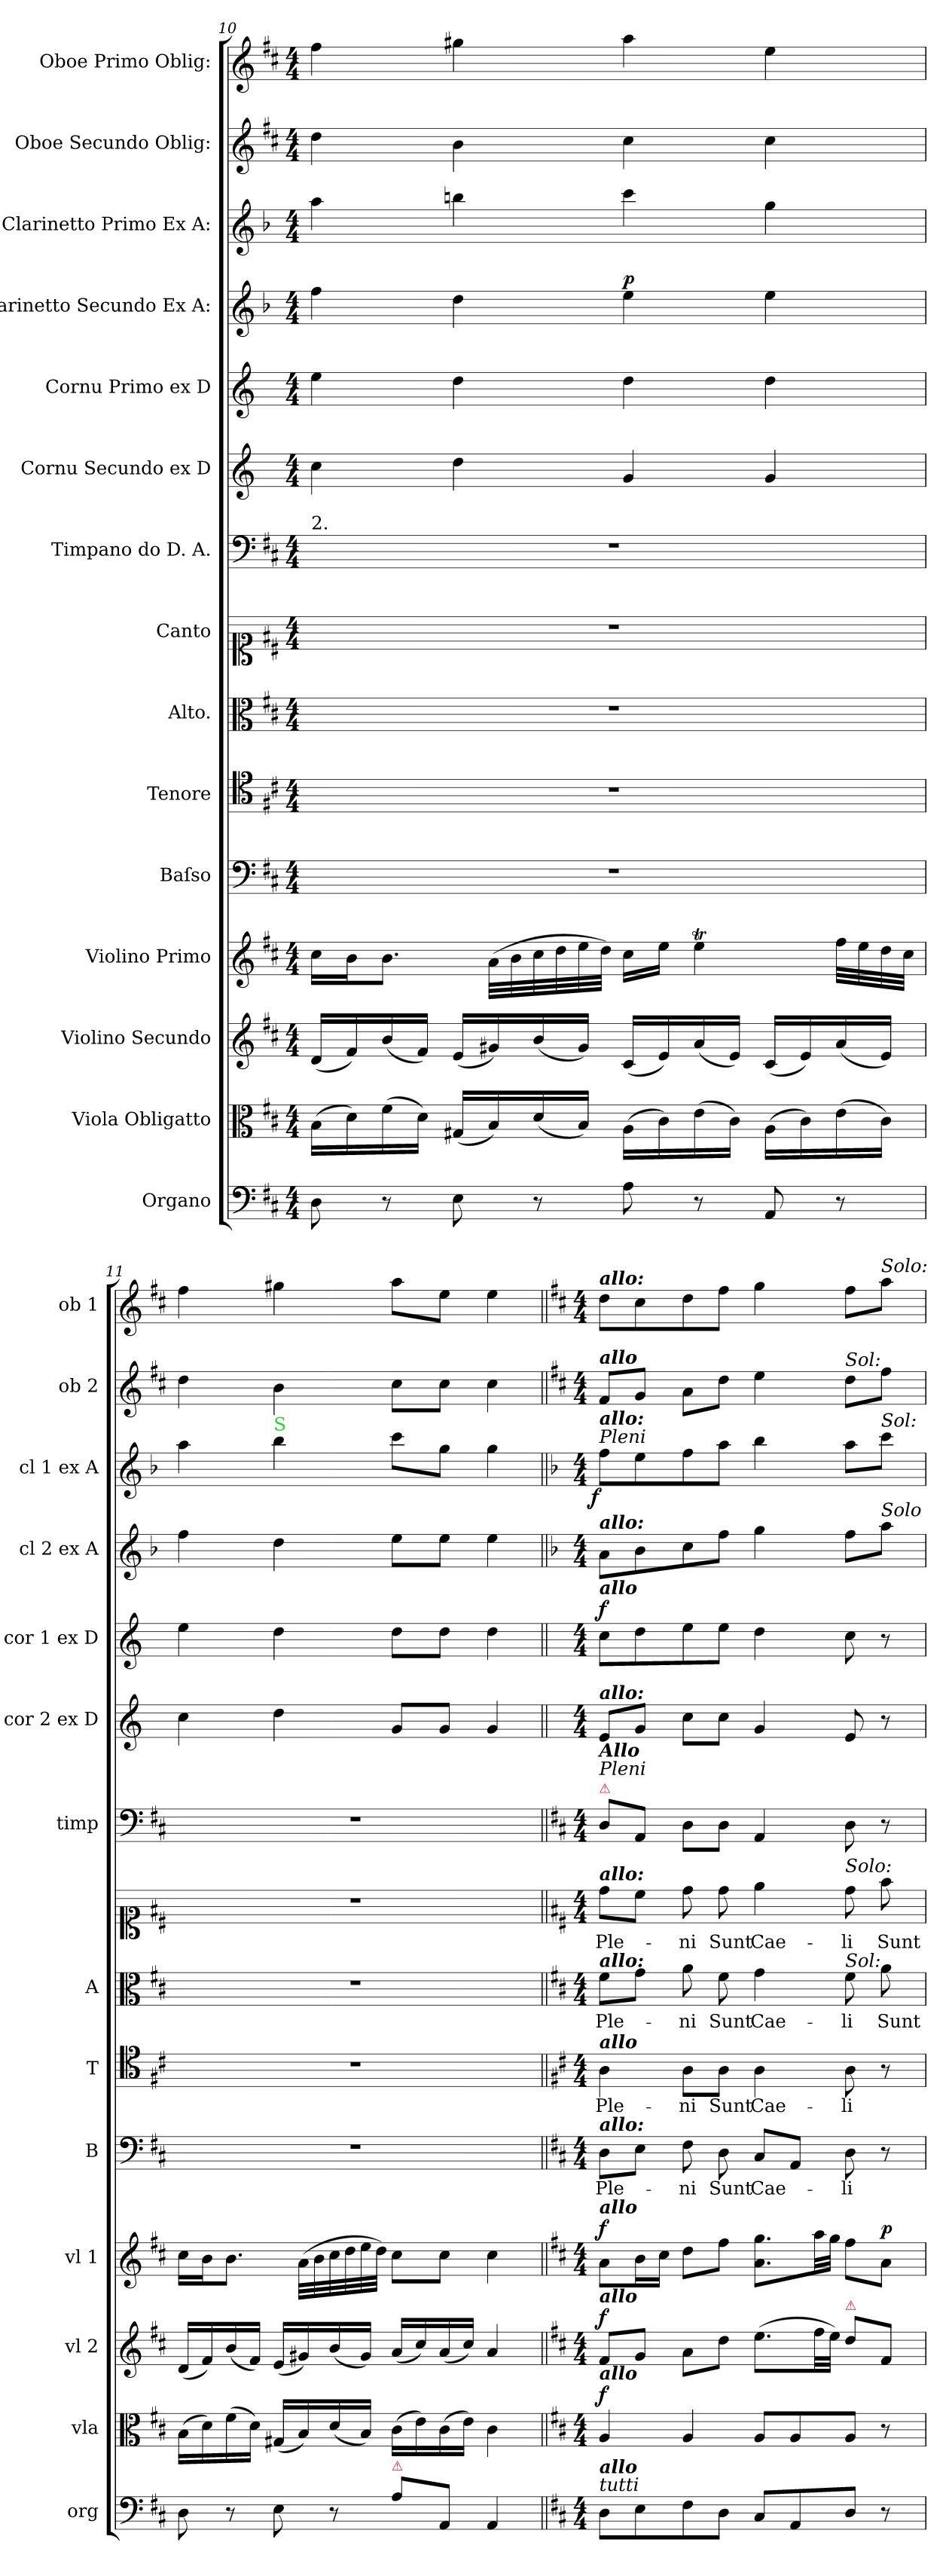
**kern	**kern	**dynam	**kern	**dynam	**kern	**dynam	**kern	**text	**dynam	**kern	**text	**dynam	**kern	**text	**dynam	**kern	**text	**kern	**kern	**dynam	**kern	**dynam	**kern	**dynam	**kern	**dynam	**kern	**dynam	**kern	**dynam
*part15	*part14	*part14	*part13	*part13	*part12	*part12	*part11	*part11	*part11	*part10	*part10	*part10	*part9	*part9	*part9	*part8	*part8	*part7	*part6	*part6	*part5	*part5	*part4	*part4	*part3	*part3	*part2	*part2	*part1	*part1
*staff15	*staff14	*staff14	*staff13	*staff13	*staff12	*staff12	*staff11	*staff11	*staff11	*staff10	*staff10	*staff10	*staff9	*staff9	*staff9	*staff8	*staff8	*staff7	*staff6	*staff6	*staff5	*staff5	*staff4	*staff4	*staff3	*staff3	*staff2	*staff2	*staff1	*staff1
*I"Organo	*I"Viola Obligatto	*	*I"Violino Secundo	*	*I"Violino Primo	*	*I"Baſso	*	*	*I"Tenore	*	*	*I"Alto.	*	*	*I"Canto	*	*I"Timpano do D. A.	*I"Cornu Secundo ex D	*	*I"Cornu Primo ex D	*	*I"Clarinetto Secundo Ex A:	*	*I"Clarinetto Primo Ex A:	*	*I"Oboe Secundo Oblig:	*	*I"Oboe Primo Oblig:	*
*I'org	*I'vla	*	*I'vl 2	*	*I'vl 1	*	*I'B	*	*	*I'T	*	*	*I'A	*	*	*	*	*I'timp	*I'cor 2 ex D	*	*I'cor 1 ex D	*	*I'cl 2 ex A	*	*I'cl 1 ex A	*	*I'ob 2	*	*I'ob 1	*
*clefF4	*clefC3	*	*clefG2	*	*clefG2	*	*clefF4	*	*	*clefC4	*	*	*clefC3	*	*	*clefC1	*	*clefF4	*clefG2	*	*clefG2	*	*clefG2	*	*clefG2	*	*clefG2	*	*clefG2	*
*	*	*	*	*	*	*	*	*	*	*	*	*	*	*	*	*	*	*	*ITrd6c10	*	*ITrd6c10	*	*ITrd2c3	*	*ITrd2c3	*	*	*	*	*
*k[f#c#]	*k[f#c#]	*	*k[f#c#]	*	*k[f#c#]	*	*k[f#c#]	*	*	*k[f#c#]	*	*	*k[f#c#]	*	*	*k[f#c#]	*	*k[f#c#]	*k[f#c#]	*	*k[f#c#]	*	*k[f#c#]	*	*k[f#c#]	*	*k[f#c#]	*	*k[f#c#]	*
*D:	*D:	*	*D:	*	*D:	*	*D:	*	*	*D:	*	*	*D:	*	*	*D:	*	*D:	*D:	*	*D:	*	*D:	*	*D:	*	*D:	*	*D:	*
*M4/4	*M4/4	*	*M4/4	*	*M4/4	*	*M4/4	*	*	*M4/4	*	*	*M4/4	*	*	*M4/4	*	*M4/4	*M4/4	*	*M4/4	*	*M4/4	*	*M4/4	*	*M4/4	*	*M4/4	*
=10	=10	=10	=10	=10	=10	=10	=10	=10	=10	=10	=10	=10	=10	=10	=10	=10	=10	=10	=10	=10	=10	=10	=10	=10	=10	=10	=10	=10	=10	=10
!	!	!	!	!	!	!	!	!	!	!	!	!	!	!	!	!	!	!LO:TX:a:t=2.	!	!	!	!	!	!	!	!	!	!	!	!
8D\	(16B\LL	.	(16d/LL	.	16cc#\LL	.	1r	.	.	1r	.	.	1r	.	.	1r	.	1r	4d\	.	4f#\	.	4dd\	.	4ff#\	.	4dd\	.	4ff#\	.
.	16d\)	.	16f#/)	.	16b\J	.	.	.	.	.	.	.	.	.	.	.	.	.	.	.	.	.	.	.	.	.	.	.	.	.
8r	(16f#\	.	(16b/	.	8.b\J	.	.	.	.	.	.	.	.	.	.	.	.	.	.	.	.	.	.	.	.	.	.	.	.	.
.	16d\JJ)	.	16f#/JJ)	.	.	.	.	.	.	.	.	.	.	.	.	.	.	.	.	.	.	.	.	.	.	.	.	.	.	.
8E\	(16G#X/LL	.	(16e/LL	.	.	.	.	.	.	.	.	.	.	.	.	.	.	.	4e\	.	4e\	.	4b\	.	4gg#X\	.	4b\	.	4gg#X\	.
.	16B/)	.	16g#X/)	.	(32a\LLL	.	.	.	.	.	.	.	.	.	.	.	.	.	.	.	.	.	.	.	.	.	.	.	.	.
.	.	.	.	.	32b\	.	.	.	.	.	.	.	.	.	.	.	.	.	.	.	.	.	.	.	.	.	.	.	.	.
8r	(16d/	.	(16b/	.	32cc#\	.	.	.	.	.	.	.	.	.	.	.	.	.	.	.	.	.	.	.	.	.	.	.	.	.
.	.	.	.	.	32dd\	.	.	.	.	.	.	.	.	.	.	.	.	.	.	.	.	.	.	.	.	.	.	.	.	.
.	16B/JJ)	.	16g#/JJ)	.	32ee\	.	.	.	.	.	.	.	.	.	.	.	.	.	.	.	.	.	.	.	.	.	.	.	.	.
.	.	.	.	.	32dd\JJJ)	.	.	.	.	.	.	.	.	.	.	.	.	.	.	.	.	.	.	.	.	.	.	.	.	.
!	!	!	!	!	!	!	!	!	!	!	!	!	!	!	!	!	!	!	!	!	!	!	!	!LO:DY:a	!	!	!	!LO:DY:a	!	!
8A\	(16A\LL	.	(16c#/LL	.	16cc#\LL	.	.	.	.	.	.	.	.	.	.	.	.	.	4A/	.	4e\	.	4cc#\	p	4aa\	.	4cc#\	p&colon;	4aa\	.
.	16c#\)	.	16e/)	.	16ee\JJ	.	.	.	.	.	.	.	.	.	.	.	.	.	.	.	.	.	.	.	.	.	.	.	.	.
8r	(16e\	.	(16a/	.	4eeT\	.	.	.	.	.	.	.	.	.	.	.	.	.	.	.	.	.	.	.	.	.	.	.	.	.
.	16c#\JJ)	.	16e/JJ)	.	.	.	.	.	.	.	.	.	.	.	.	.	.	.	.	.	.	.	.	.	.	.	.	.	.	.
8AA/	(16A\LL	.	(16c#/LL	.	.	.	.	.	.	.	.	.	.	.	.	.	.	.	4A/	.	4e\	.	4cc#\	.	4ee\	.	4cc#\	.	4ee\	.
.	16c#\)	.	16e/)	.	.	.	.	.	.	.	.	.	.	.	.	.	.	.	.	.	.	.	.	.	.	.	.	.	.	.
8r	(16e\	.	(16a/	.	32ff#\LLL	.	.	.	.	.	.	.	.	.	.	.	.	.	.	.	.	.	.	.	.	.	.	.	.	.
.	.	.	.	.	32ee\	.	.	.	.	.	.	.	.	.	.	.	.	.	.	.	.	.	.	.	.	.	.	.	.	.
.	16c#\JJ)	.	16e/JJ)	.	32dd\	.	.	.	.	.	.	.	.	.	.	.	.	.	.	.	.	.	.	.	.	.	.	.	.	.
.	.	.	.	.	32cc#\JJJ	.	.	.	.	.	.	.	.	.	.	.	.	.	.	.	.	.	.	.	.	.	.	.	.	.
=11	=11	=11	=11	=11	=11	=11	=11	=11	=11	=11	=11	=11	=11	=11	=11	=11	=11	=11	=11	=11	=11	=11	=11	=11	=11	=11	=11	=11	=11	=11
8D\	(16B\LL	.	(16d/LL	.	16cc#\LL	.	1r	.	.	1r	.	.	1r	.	.	1r	.	1r	4d\	.	4f#\	.	4dd\	.	4ff#\	.	4dd\	.	4ff#\	.
.	16d\)	.	16f#/)	.	16b\J	.	.	.	.	.	.	.	.	.	.	.	.	.	.	.	.	.	.	.	.	.	.	.	.	.
8r	(16f#\	.	(16b/	.	8.b\J	.	.	.	.	.	.	.	.	.	.	.	.	.	.	.	.	.	.	.	.	.	.	.	.	.
.	16d\JJ)	.	16f#/JJ)	.	.	.	.	.	.	.	.	.	.	.	.	.	.	.	.	.	.	.	.	.	.	.	.	.	.	.
!	!	!	!	!	!	!	!	!	!	!	!	!	!	!	!	!	!	!	!	!	!	!	!	!	!LO:TX:a:color=limegreen:t=S	!	!	!	!	!
8E\	(16G#X/LL	.	(16e/LL	.	.	.	.	.	.	.	.	.	.	.	.	.	.	.	4e\	.	4e\	.	4b\	.	4gg\	.	4b\	.	4gg#X\	.
.	16B/)	.	16g#X/)	.	(32a\LLL	.	.	.	.	.	.	.	.	.	.	.	.	.	.	.	.	.	.	.	.	.	.	.	.	.
.	.	.	.	.	32b\	.	.	.	.	.	.	.	.	.	.	.	.	.	.	.	.	.	.	.	.	.	.	.	.	.
8r	(16d/	.	(16b/	.	32cc#\	.	.	.	.	.	.	.	.	.	.	.	.	.	.	.	.	.	.	.	.	.	.	.	.	.
.	.	.	.	.	32dd\	.	.	.	.	.	.	.	.	.	.	.	.	.	.	.	.	.	.	.	.	.	.	.	.	.
.	16B/JJ)	.	16g#/JJ)	.	32ee\	.	.	.	.	.	.	.	.	.	.	.	.	.	.	.	.	.	.	.	.	.	.	.	.	.
.	.	.	.	.	32dd\JJJ)	.	.	.	.	.	.	.	.	.	.	.	.	.	.	.	.	.	.	.	.	.	.	.	.	.
!LO:TX:a:color=crimson:t=⚠	!	!	!	!	!	!	!	!	!	!	!	!	!	!	!	!	!	!	!	!	!	!	!	!	!	!	!	!	!	!
8A\L	(16c#\LL	.	(16a/LL	.	8cc#\L	.	.	.	.	.	.	.	.	.	.	.	.	.	8A/L	.	8e\L	.	8cc#\L	.	8aa\L	.	8cc#\L	.	8aa\L	.
.	16e\)	.	16cc#/)	.	.	.	.	.	.	.	.	.	.	.	.	.	.	.	.	.	.	.	.	.	.	.	.	.	.	.
8AA/J	(16c#\	.	(16a/	.	8cc#\J	.	.	.	.	.	.	.	.	.	.	.	.	.	8A/J	.	8e\J	.	8cc#\J	.	8ee\J	.	8cc#\J	.	8ee\J	.
.	16e\JJ)	.	16cc#/JJ)	.	.	.	.	.	.	.	.	.	.	.	.	.	.	.	.	.	.	.	.	.	.	.	.	.	.	.
4AA/	4c#\	.	4a/	.	4cc#\	.	.	.	.	.	.	.	.	.	.	.	.	.	4A/	.	4e\	.	4cc#\	.	4ee\	.	4cc#\	.	4ee\	.
=12||	=12||	=12||	=12||	=12||	=12||	=12||	=12||	=12||	=12||	=12||	=12||	=12||	=12||	=12||	=12||	=12||	=12||	=12||	=12||	=12||	=12||	=12||	=12||	=12||	=12||	=12||	=12||	=12||	=12||	=12||
*k[f#c#]	*k[f#c#]	*	*k[f#c#]	*	*k[f#c#]	*	*k[f#c#]	*	*	*k[f#c#]	*	*	*k[f#c#]	*	*	*k[f#c#]	*	*k[f#c#]	*k[f#c#]	*	*k[f#c#]	*	*k[f#c#]	*	*k[f#c#]	*	*k[f#c#]	*	*k[f#c#]	*
*M4/4	*M4/4	*	*M4/4	*	*M4/4	*	*M4/4	*	*	*M4/4	*	*	*M4/4	*	*	*M4/4	*	*M4/4	*M4/4	*	*M4/4	*	*M4/4	*	*M4/4	*	*M4/4	*	*M4/4	*
!	!	!	!	!	!	!	!	!	!	!	!	!	!	!	!	!	!	!	!	!	!	!	!	!	!	!	!	!	!LO:TX:a:Bi:t=allo&colon;	!
!	!	!	!	!	!	!	!	!	!	!	!	!	!	!	!	!	!	!	!	!	!	!	!	!	!	!	!LO:TX:a:Bi:t=allo	!	!	!
!	!	!	!	!	!	!	!	!	!	!	!	!	!	!	!	!	!	!	!	!	!	!	!	!	!LO:TX:a:i:t=Pleni	!	!	!	!	!
!	!	!	!	!	!	!	!	!	!	!	!	!	!	!	!	!	!	!	!	!	!	!	!	!	!LO:TX:a:Bi:t=allo&colon;	!	!	!	!	!
!	!	!	!	!	!	!	!	!	!	!	!	!	!	!	!	!	!	!	!	!	!	!	!LO:TX:a:Bi:t=allo&colon;	!	!	!	!	!	!	!
!	!	!	!	!	!	!	!	!	!	!	!	!	!	!	!	!	!	!	!	!	!LO:TX:a:Bi:t=allo	!	!	!	!	!	!	!	!	!
!	!	!	!	!	!	!	!	!	!	!	!	!	!	!	!	!	!	!	!LO:TX:a:Bi:t=allo&colon;	!	!	!	!	!	!	!	!	!	!	!
!	!	!	!	!	!	!	!	!	!	!	!	!	!	!	!	!	!	!LO:TX:a:color=crimson:t=⚠	!	!	!	!	!	!	!	!	!	!	!	!
!	!	!	!	!	!	!	!	!	!	!	!	!	!	!	!	!	!	!LO:TX:a:i:t=Pleni	!	!	!	!	!	!	!	!	!	!	!	!
!	!	!	!	!	!	!	!	!	!	!	!	!	!	!	!	!	!	!LO:TX:a:Bi:t=Allo	!	!	!	!	!	!	!	!	!	!	!	!
!	!	!	!	!	!	!	!	!	!	!	!	!	!	!	!	!LO:TX:a:Bi:t=allo&colon;	!	!	!	!	!	!	!	!	!	!	!	!	!	!
!	!	!	!	!	!	!	!	!	!	!	!	!	!LO:TX:a:Bi:t=allo&colon;	!	!	!	!	!	!	!	!	!	!	!	!	!	!	!	!	!
!	!	!	!	!	!	!	!	!	!	!LO:TX:a:Bi:t=allo	!	!	!	!	!	!	!	!	!	!	!	!	!	!	!	!	!	!	!	!
!	!	!	!	!	!	!	!LO:TX:a:Bi:t=allo&colon;	!	!	!	!	!	!	!	!	!	!	!	!	!	!	!	!	!	!	!	!	!	!	!
!	!	!	!	!	!LO:TX:a:Bi:t=allo	!	!	!	!	!	!	!	!	!	!	!	!	!	!	!	!	!	!	!	!	!	!	!	!	!
!	!	!	!LO:TX:a:Bi:t=allo	!	!	!	!	!	!	!	!	!	!	!	!	!	!	!	!	!	!	!	!	!	!	!	!	!	!	!
!	!LO:TX:a:Bi:t=allo	!	!	!	!	!	!	!	!	!	!	!	!	!	!	!	!	!	!	!	!	!	!	!	!	!	!	!	!	!
!LO:TX:a:i:t=tutti	!	!	!	!	!	!	!	!	!	!	!	!	!	!	!	!	!	!	!	!	!	!	!	!	!	!	!	!	!	!
!LO:TX:a:Bi:t=allo	!	!	!	!	!	!	!	!	!	!	!	!	!	!	!	!	!	!	!	!	!	!	!	!	!	!	!	!	!	!
!	!	!LO:DY:a	!	!LO:DY:a	!	!LO:DY:a	!	!	!LO:DY:a	!	!	!LO:DY:a	!	!	!LO:DY:a	!	!	!	!	!LO:DY:a	!	!LO:DY:a	!	!LO:DY:a	!	!LO:DY:rj	!	!LO:DY:a	!	!LO:DY:a
8D\L	4A/	f	8f#/L	f	8a\L	f	8D\L	Ple-	f&colon;	4A\	Ple-	f&colon;	8f#\L	Ple-	f&colon;	8dd\L	Ple-	8D\L	8F#/L	for	8d\L	f	8f#\L	f&colon;	8dd\L	f	8f#/L	f&colon;	8dd\L	f&colon;
8E\	.	.	8g/J	.	16b\L	.	8E\J	.	.	.	.	.	8g\J	.	.	8cc#\J	.	8AA/J	8A/J	.	8e\	.	8g\	.	8cc#\	.	8g/J	.	8cc#\	.
.	.	.	.	.	16cc#\JJ	.	.	.	.	.	.	.	.	.	.	.	.	.	.	.	.	.	.	.	.	.	.	.	.	.
8F#\	4A/	.	8a\L	.	8dd\L	.	8F#\	-ni	.	8A\L	-ni	.	8a\	-ni	.	8dd\	-ni	8D\L	8d\L	.	8f#\	.	8a\	.	8dd\	.	8a\L	.	8dd\	.
8D\J	.	.	8dd\J	.	8ff#\J	.	8D\	Sunt	.	8A\J	Sunt	.	8f#\	Sunt	.	8dd\	Sunt	8D\J	8d\J	.	8f#\J	.	8dd\J	.	8ff#\J	.	8dd\J	.	8ff#\J	.
8C#/L	8A/L	.	(8.ee\L	.	8.a\ 8.gg\L	.	8C#/L	Cae-	.	4A\	Cae-	.	4g\	Cae-	.	4ee\	Cae-	4AA/	4A/	.	4e\	.	4ee\	.	4gg\	.	4ee\	.	4gg\	.
8AA/	8A/	.	.	.	.	.	8AA/J	.	.	.	.	.	.	.	.	.	.	.	.	.	.	.	.	.	.	.	.	.	.	.
.	.	.	32ff#\LL	.	32aa\LL	.	.	.	.	.	.	.	.	.	.	.	.	.	.	.	.	.	.	.	.	.	.	.	.	.
.	.	.	32ee\JJJ)	.	32gg\JJJ	.	.	.	.	.	.	.	.	.	.	.	.	.	.	.	.	.	.	.	.	.	.	.	.	.
!	!	!	!	!	!	!	!	!	!	!	!	!	!	!	!	!	!	!	!	!	!	!	!	!	!	!	!LO:TX:a:i:t=Sol&colon;	!	!	!
!	!	!	!	!	!	!	!	!	!	!	!	!	!	!	!	!LO:TX:a:i:t=Solo&colon;	!	!	!	!	!	!	!	!	!	!	!	!	!	!
!	!	!	!	!	!	!	!	!	!	!	!	!	!LO:TX:a:i:t=Sol&colon;	!	!	!	!	!	!	!	!	!	!	!	!	!	!	!	!	!
!	!	!	!LO:TX:a:color=crimson:t=⚠	!	!	!	!	!	!	!	!	!	!	!	!	!	!	!	!	!	!	!	!	!	!	!	!	!	!	!
8D/J	8A/J	.	8dd\L	.	8ff#\L	.	8D\	-li	.	8A\	-li	.	8f#\	-li	.	8dd\	-li	8D\	8F#/	.	8d\	.	8dd\L	.	8ff#\L	.	8dd\L	.	8ff#\L	.
!	!	!	!	!	!	!	!	!	!	!	!	!	!	!	!	!	!	!	!	!	!	!	!	!	!	!	!	!	!LO:TX:a:i:t=Solo&colon;	!
!	!	!	!	!	!	!	!	!	!	!	!	!	!	!	!	!	!	!	!	!	!	!	!	!	!LO:TX:a:i:t=Sol&colon;	!	!	!	!	!
!	!	!	!	!	!	!	!	!	!	!	!	!	!	!	!	!	!	!	!	!	!	!	!LO:TX:a:i:t=Solo	!	!	!	!	!	!	!
!	!	!	!	!LO:DY:a	!	!LO:DY:a	!	!	!	!	!	!	!	!	!	!	!	!	!	!	!	!	!	!	!	!	!	!	!	!
8r	8r	.	8f#/J	p&colon;	8a\J	p	8r	.	.	8r	.	.	8a\	Sunt	.	8ff#\	Sunt	8r	8r	.	8r	.	8ff#\J	.	8aa\J	.	8ff#\J	.	8aa\J	.
=	=	=	=	=	=	=	=	=	=	=	=	=	=	=	=	=	=	=	=	=	=	=	=	=	=	=	=	=	=	=
*-	*-	*-	*-	*-	*-	*-	*-	*-	*-	*-	*-	*-	*-	*-	*-	*-	*-	*-	*-	*-	*-	*-	*-	*-	*-	*-	*-	*-	*-	*-
